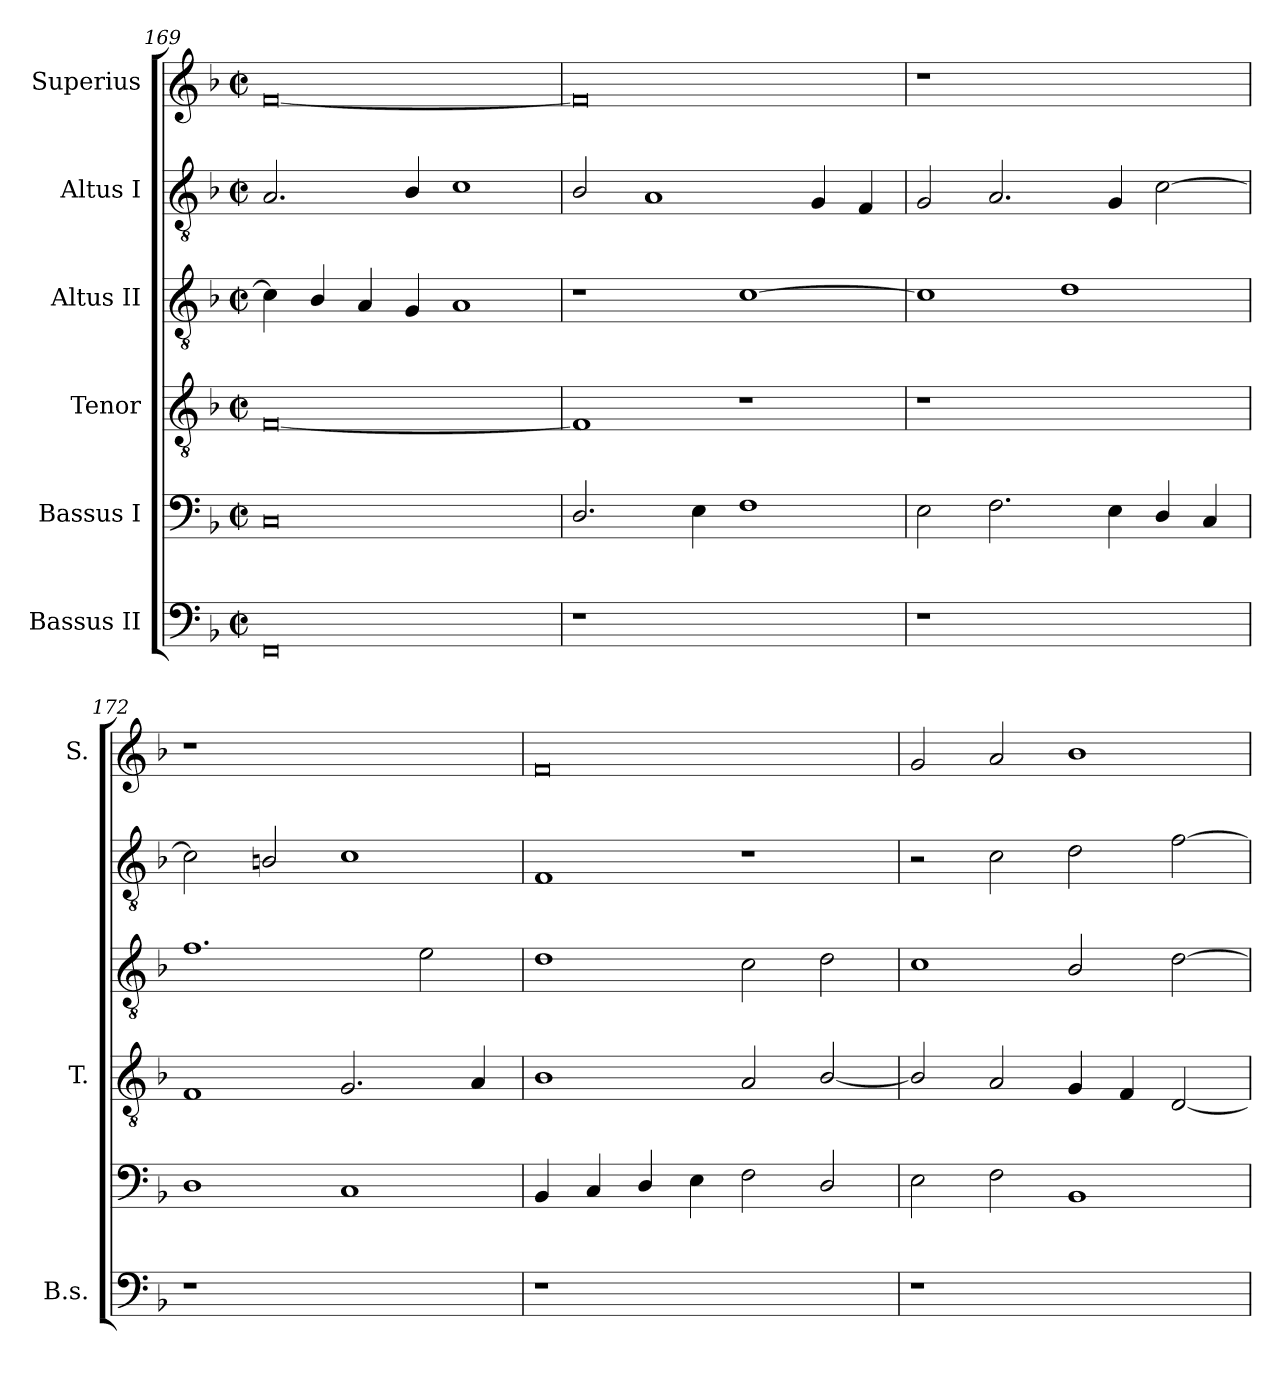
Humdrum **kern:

**kern	**kern	**kern	**kern	**kern	**kern
*part6	*part5	*part4	*part3	*part2	*part1
*staff6	*staff5	*staff4	*staff3	*staff2	*staff1
*I"Bassus II	*I"Bassus I	*I"Tenor	*I"Altus II	*I"Altus I	*I"Superius
*I'B.s.	*	*I'T.	*	*	*I'S.
*clefF4	*clefF4	*clefGv2	*clefGv2	*clefGv2	*clefG2
*	*	*ITrd7c12	*ITrd7c12	*ITrd7c12	*
*k[b-]	*k[b-]	*k[b-]	*k[b-]	*k[b-]	*k[b-]
*d:	*d:	*d:	*d:	*d:	*d:
*M2/2	*M2/2	*M2/2	*M2/2	*M2/2	*M2/2
*met(c|)	*met(c|)	*met(c|)	*met(c|)	*met(c|)	*met(c|)
=169	=169	=169	=169	=169	=169
0FFi	0Ci	[<0FFi	4Ci\]	2.AAi/	[<0fi
.	.	.	4BB-i/	.	.
.	.	.	4AAi/	.	.
.	.	.	4GGi/	4BB-i/	.
.	.	.	1AAi	1Ci	.
=170	=170	=170	=170	=170	=170
!LO:N:vis=1	!	!	!	!	!
1r	2.Di/	1FFi]	1r	2BB-i/	0fi]
.	.	.	.	1AAi	.
.	4Ei\	.	.	.	.
1ryy	1Fi	1r	[>1Ci	.	.
.	.	.	.	4GGi/	.
.	.	.	.	4FFi/	.
!!LO:LB:g=z
=171	=171	=171	=171	=171	=171
!LO:N:vis=1	!	!LO:N:vis=1	!	!	!LO:N:vis=1
1r	2Ei\	1r	1Ci]	2GGi/	1r
.	2.Fi\	.	.	2.AAi/	.
1ryy	.	1ryy	1Di	.	1ryy
.	4Ei\	.	.	4GGi/	.
.	4Di/	.	.	[>2Ci\	.
.	4Ci/	.	.	.	.
=172	=172	=172	=172	=172	=172
!LO:N:vis=1	!	!	!	!	!LO:N:vis=1
1r	1Di	1FFi	1.Fi	2Ci\]	1r
.	.	.	.	2BBni/	.
1ryy	1Ci	2.GGi/	.	1Ci	1ryy
.	.	.	2Ei\	.	.
.	.	4AAi/	.	.	.
=173	=173	=173	=173	=173	=173
!LO:N:vis=1	!	!	!	!	!
1r	4BB-i/	1BB-i	1Di	1FFi	0fi
.	4Ci/	.	.	.	.
.	4Di/	.	.	.	.
.	4Ei\	.	.	.	.
1ryy	2Fi\	2AAi/	2Ci\	1r	.
.	2Di/	[<2BB-i/	2Di\	.	.
=174	=174	=174	=174	=174	=174
!LO:N:vis=1	!	!	!	!	!
1r	2Ei\	2BB-i/]	1Ci	2r	2gi/
.	2Fi\	2AAi/	.	2Ci\	2ai/
1ryy	1BB-i	4GGi/	2BB-i/	2Di\	1b-i
.	.	4FFi/	.	.	.
.	.	[<2DDi/	[>2Di\	[>2Fi\	.
=	=	=	=	=	=
*-	*-	*-	*-	*-	*-
